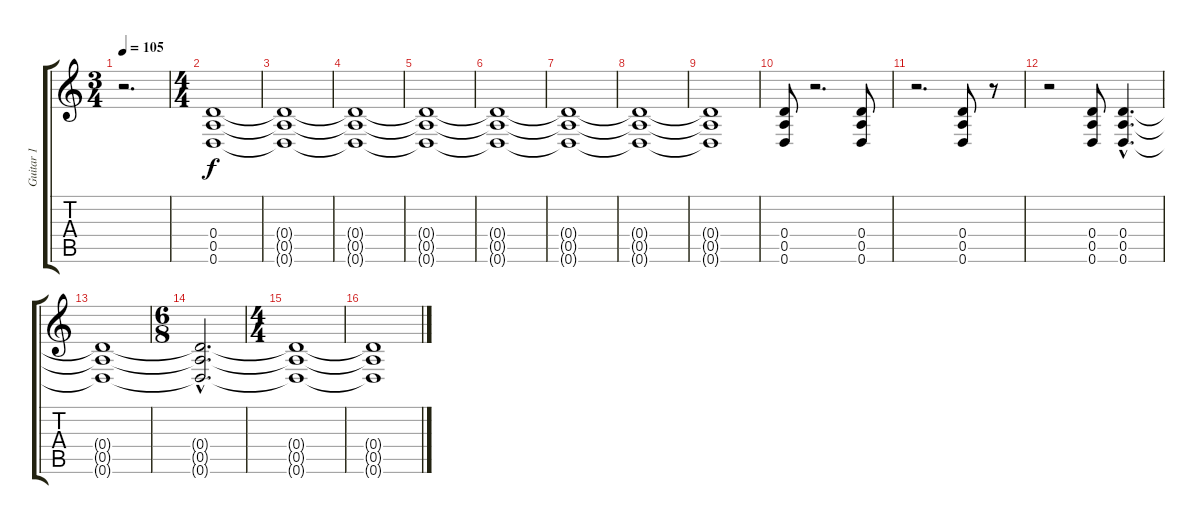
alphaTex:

\track ("Guitar 1" "Guitar 1") {instrument distortionguitar}
\staff {score tabs}
\tuning (E4 B3 G3 D3 A2 D2) {hide}
\ts (3 4)
\tempo 105
\clef g2
\ks c
r.2{d dy f instrument distortionguitar} |
\ts (4 4)
(0.4 0.5 0.6).1 |
(0.4{t} 0.5{t} 0.6{t}).1 |
(0.4{t} 0.5{t} 0.6{t}).1 |
(0.4{t} 0.5{t} 0.6{t}).1 |
(0.4{t} 0.5{t} 0.6{t}).1 |
(0.4{t} 0.5{t} 0.6{t}).1 |
(0.4{t} 0.5{t} 0.6{t}).1 |
(0.4{t} 0.5{t} 0.6{t}).1 |
(0.4 0.5 0.6).8 r.2{d} (0.4 0.5 0.6).8 |
r.2{d} (0.4 0.5 0.6).8 r.8 |
r.2 (0.4 0.5 0.6).8 (0.4{hac} 0.5{hac} 0.6{hac}).4{d} |
(0.4{t} 0.5{t} 0.6{t}).1 |
\ts (6 8)
(0.4{hac t} 0.5{hac t} 0.6{hac t}).2{d} |
\ts (4 4)
(0.4{t} 0.5{t} 0.6{t}).1 |
(0.4{t} 0.5{t} 0.6{t}).1
